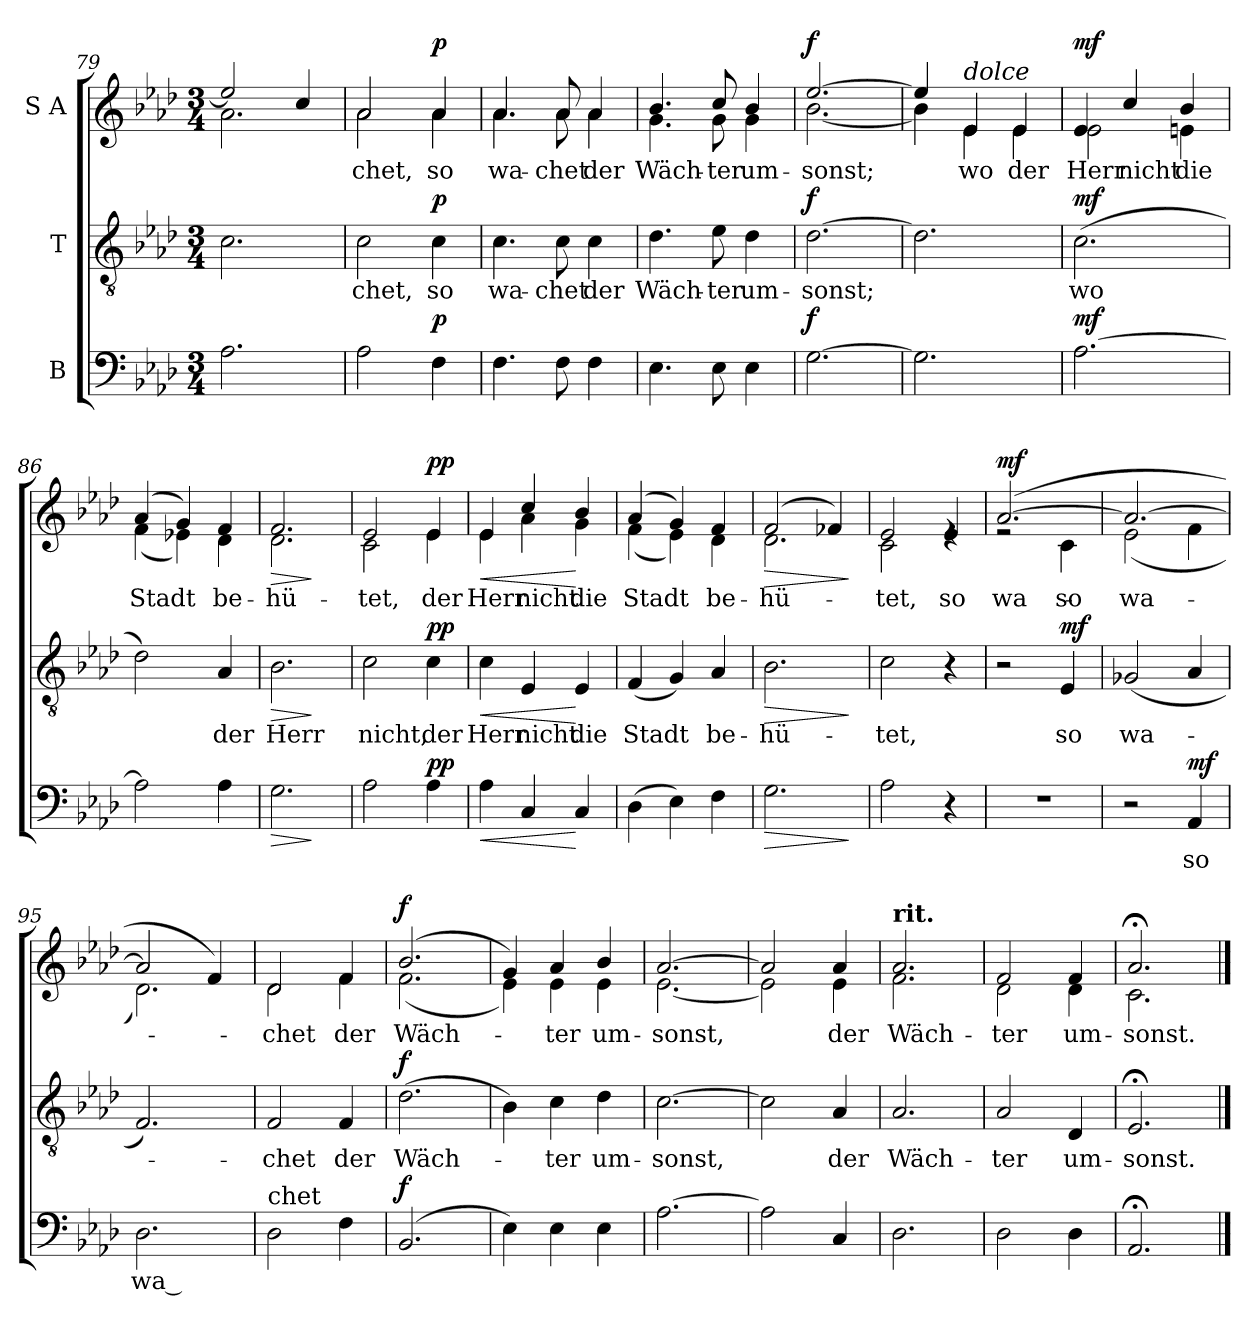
**kern	**text	**dynam	**kern	**text	**dynam	**kern	**text	**dynam
*part3	*part3	*part3	*part2	*part2	*part2	*part1	*part1	*part1
*staff3	*staff3	*staff3	*staff2	*staff2	*staff2	*staff1	*staff1	*staff1
*I"B	*	*	*I"T	*	*	*I"S A	*	*
*clefF4	*	*	*clefGv2	*	*	*clefG2	*	*
*k[b-e-a-d-]	*	*	*k[b-e-a-d-]	*	*	*k[b-e-a-d-]	*	*
*M3/4	*	*	*M3/4	*	*	*M3/4	*	*
=79	=79	=79	=79	=79	=79	=79	=79	=79
*	*	*	*	*	*	*^	*	*
2.A-\	.	.	2.c\	.	.	2ee-/]	2.a-\	.	.
.	.	.	.	.	.	4cc/	.	.	.
=80	=80	=80	=80	=80	=80	=80	=80	=80	=80
!	!	!	!	!LO:LY:b	!	!	!	!LO:LY:b	!
2A-\	.	.	2c\	-chet,	.	2a-/	2a-\	-chet,	.
!	!	!LO:DY:a	!	!LO:LY:b	!LO:DY:a	!	!	!LO:LY:b	!LO:DY:a
4F\	.	p	4c\	so	p	4a-/	4a-\	so	p
=81	=81	=81	=81	=81	=81	=81	=81	=81	=81
!	!	!	!	!LO:LY:b	!	!	!	!LO:LY:b	!
4.F\	.	.	4.c\	wa-	.	4.a-/	4.a-\	wa-	.
!	!	!	!	!LO:LY:b	!	!	!	!LO:LY:b	!
8F\	.	.	8c\	-chet	.	8a-/	8a-\	-chet	.
!	!	!	!	!LO:LY:b	!	!	!	!LO:LY:b	!
4F\	.	.	4c\	der	.	4a-/	4a-\	der	.
!!LO:LB:g=z	!!
=82	=82	=82	=82	=82	=82	=82	=82	=82	=82
!	!	!	!	!LO:LY:b	!	!	!	!LO:LY:b	!
4.E-\	.	.	4.d-\	Wäch-	.	4.b-/	4.g\	Wäch-	.
!	!	!	!	!LO:LY:b	!	!	!	!LO:LY:b	!
8E-\	.	.	8e-\	-ter	.	8cc/	8g\	-ter	.
!	!	!	!	!LO:LY:b	!	!	!	!LO:LY:b	!
4E-\	.	.	4d-\	um-	.	4b-/	4g\	um-	.
=83	=83	=83	=83	=83	=83	=83	=83	=83	=83
!	!	!LO:DY:a	!	!LO:LY:b	!LO:DY:a	!	!	!LO:LY:b	!LO:DY:a
[2.G\	.	f	[2.d-\	-sonst;	f	[2.ee-/	[2.b-\	-sonst;	f
=84	=84	=84	=84	=84	=84	=84	=84	=84	=84
2.G\]	.	.	2.d-\]	.	.	4ee-/]	4b-\]	.	.
!	!	!	!	!	!	!LO:TX:a:i:t=dolce	!	!	!
!	!	!	!	!	!	!	!	!LO:LY:b	!
!	!	!	!	!	!	!	!	!LO:LY:b	!
.	.	.	.	.	.	4e-/	4e-\	wo	.
!	!	!	!	!	!	!	!	!LO:LY:b	!
!	!	!	!	!	!	!	!	!LO:LY:b	!
.	.	.	.	.	.	4e-/	4e-\	der	.
=85	=85	=85	=85	=85	=85	=85	=85	=85	=85
!	!	!	!	!LO:LY:b	!	!	!	!LO:LY:b	!
!	!	!LO:DY:a	!	!	!LO:DY:a	!	!	!LO:LY:b	!LO:DY:a
[2.A-\	.	mf	(2.c\	wo	mf	4e-/	2e-\	Herr	mf
!	!	!	!	!	!	!	!	!LO:LY:b	!
.	.	.	.	.	.	4cc/	.	nicht	.
!	!	!	!	!	!	!	!	!LO:LY:b	!
!	!	!	!	!	!	!	!	!LO:LY:b	!
.	.	.	.	.	.	4b-/	4en\	die	.
=86	=86	=86	=86	=86	=86	=86	=86	=86	=86
!	!	!	!	!	!	!	!	!LO:LY:b	!
2A-\]	.	.	2d-\)	.	.	(4a-/	(4f\	Stadt	.
.	.	.	.	.	.	4g/)	4e-X\)	.	.
!	!	!	!	!LO:LY:b	!	!	!	!LO:LY:b	!
4A-\	.	.	4A-/	der	.	4f/	4d-\	be-	.
=87	=87	=87	=87	=87	=87	=87	=87	=87	=87
!	!	!LO:HP:b	!	!LO:LY:b	!LO:HP:b	!	!	!LO:LY:b	!LO:HP:b
2.G\	.	>	2.B-\	Herr	>	2.f/	2.d-\	-hü-	>
*	*	*	*	*	*	*v	*v	*	*
.	.	]	.	.	]	.	.	]
=88	=88	=88	=88	=88	=88	=88	=88	=88
!	!	!	!	!LO:LY:b	!	!	!LO:LY:b	!
*	*	*	*	*	*	*^	*	*
2A-\	.	.	2c\	nicht,	.	2e-/	2c\	-tet,	.
!	!	!LO:DY:a	!	!LO:LY:b	!LO:DY:a	!	!	!LO:LY:b	!LO:DY:a
4A-\	.	pp	4c\	der	pp	4e-/	4e-\	der	pp
!!LO:LB:g=z	!!
=89	=89	=89	=89	=89	=89	=89	=89	=89	=89
!	!	!LO:HP:b	!	!LO:LY:b	!LO:HP:b	!	!	!LO:LY:b	!LO:HP:b
4A-\	.	<	4c\	Herr	<	4e-/	4e-\	Herr	<
!	!	!	!	!LO:LY:b	!	!	!	!LO:LY:b	!
4C/	.	.	4E-/	nicht	.	4cc/	4a-\	nicht	.
!	!	!	!	!LO:LY:b	!	!	!	!LO:LY:b	!
4C/	.	[	4E-/	die	[	4b-/	4g\	die	[
=90	=90	=90	=90	=90	=90	=90	=90	=90	=90
!	!	!	!	!LO:LY:b	!	!	!	!LO:LY:b	!
(4D-\	.	.	(4F/	Stadt	.	(4a-/	(4f\	Stadt	.
4E-\)	.	.	4G/)	.	.	4g/)	4e-\)	.	.
!	!	!	!	!LO:LY:b	!	!	!	!LO:LY:b	!
4F\	.	.	4A-/	be-	.	4f/	4d-\	be-	.
=91	=91	=91	=91	=91	=91	=91	=91	=91	=91
!	!	!LO:HP:b	!	!LO:LY:b	!LO:HP:b	!	!	!LO:LY:b	!LO:HP:b
2.G\	.	>	2.B-\	-hü-	>	(2f/	2.d-\	-hü-	>
.	.	.	.	.	.	4f-X/)	.	.	.
*	*	*	*	*	*	*v	*v	*	*
.	.	]	.	.	]	.	.	]
=92	=92	=92	=92	=92	=92	=92	=92	=92
!	!	!	!	!LO:LY:b	!	!	!LO:LY:b	!
*	*	*	*	*	*	*^	*	*
2A-\	.	.	2c\	-tet,	.	2e-/	2c\	-tet,	.
!	!	!	!	!	!	!	!	!LO:LY:b	!
4r	.	.	4r	.	.	4e-/	4re	so	.
=93	=93	=93	=93	=93	=93	=93	=93	=93	=93
!	!	!	!	!	!	!	!	!LO:LY:b	!LO:DY:a
2.r	.	.	2r	.	.	([2.a-/	2re	wa-	mf
!	!	!	!	!LO:LY:b	!LO:DY:a	!	!	!LO:LY:b	!
.	.	.	4E-/	so	mf	.	4c\	so	.
=94	=94	=94	=94	=94	=94	=94	=94	=94	=94
!	!	!	!	!LO:LY:b	!	!	!	!LO:LY:b	!
2r	.	.	(2G-X/	wa-	.	2.a-/_	(2e-\	wa-	.
!	!LO:LY:b	!LO:DY:a	!	!	!	!	!	!	!
4AA-/	so	mf	4A-/	.	.	.	4f\	.	.
=95	=95	=95	=95	=95	=95	=95	=95	=95	=95
!	!LO:LY:b	!	!	!	!	!	!	!	!
2.D-\	wa --	.	2.F/)	.	.	2a-/]	2.d-\)	.	.
.	.	.	.	.	.	4f/)	.	.	.
!!LO:LB:g=z	!!
=96	=96	=96	=96	=96	=96	=96	=96	=96	=96
!LO:TX:a:t=chet	!	!	!	!	!	!	!	!	!
!	!	!	!	!LO:LY:b	!	!	!	!LO:LY:b	!
!	!	!	!	!	!	!	!	!LO:LY:b	!
2D-\	.	.	2F/	-chet	.	2d-/	2d-\	-chet	.
!	!	!	!	!LO:LY:b	!	!	!	!LO:LY:b	!
4F\	.	.	4F/	der	.	4f/	4f\	der	.
=97	=97	=97	=97	=97	=97	=97	=97	=97	=97
!	!	!LO:DY:a	!	!LO:LY:b	!LO:DY:a	!	!	!LO:LY:b	!LO:DY:a
(2.BB-/	.	f	(2.d-\	Wäch-	f	(2.b-/	(2.f\	Wäch-	f
=98	=98	=98	=98	=98	=98	=98	=98	=98	=98
4E-\)	.	.	4B-\)	.	.	4g/)	4e-\)	.	.
!	!	!	!	!LO:LY:b	!	!	!	!LO:LY:b	!
4E-\	.	.	4c\	-ter	.	4a-/	4e-\	-ter	.
!	!	!	!	!LO:LY:b	!	!	!	!LO:LY:b	!
4E-\	.	.	4d-\	um-	.	4b-/	4e-\	um-	.
=99	=99	=99	=99	=99	=99	=99	=99	=99	=99
!	!	!	!	!LO:LY:b	!	!	!	!LO:LY:b	!
[2.A-\	.	.	[2.c\	-sonst,	.	[2.a-/	[2.e-\	-sonst,	.
=100	=100	=100	=100	=100	=100	=100	=100	=100	=100
2A-\]	.	.	2c\]	.	.	2a-/]	2e-\]	.	.
!	!	!	!	!LO:LY:b	!	!	!	!LO:LY:b	!
4C/	.	.	4A-/	der	.	4a-/	4e-\	der	.
=101	=101	=101	=101	=101	=101	=101	=101	=101	=101
!	!	!	!	!	!	!LO:TX:a:B:t=rit.	!	!	!
!	!	!	!	!LO:LY:b	!	!	!	!LO:LY:b	!
2.D-\	.	.	2.A-/	Wäch-	.	2.a-/	2.f\	Wäch-	.
=102	=102	=102	=102	=102	=102	=102	=102	=102	=102
!	!	!	!	!LO:LY:b	!	!	!	!LO:LY:b	!
2D-\	.	.	2A-/	-ter	.	2f/	2d-\	-ter	.
!	!	!	!	!LO:LY:b	!	!	!	!LO:LY:b	!
4D-\	.	.	4D-/	um-	.	4f/	4d-\	um-	.
=103	=103	=103	=103	=103	=103	=103	=103	=103	=103
!	!	!	!	!LO:LY:b	!	!	!	!LO:LY:b	!
2.AA-;</	.	.	2.E-;</	-sonst.	.	2.a-;</	2.c\	-sonst.	.
*	*	*	*	*	*	*v	*v	*	*
==	==	==	==	==	==	==	==	==
*-	*-	*-	*-	*-	*-	*-	*-	*-
